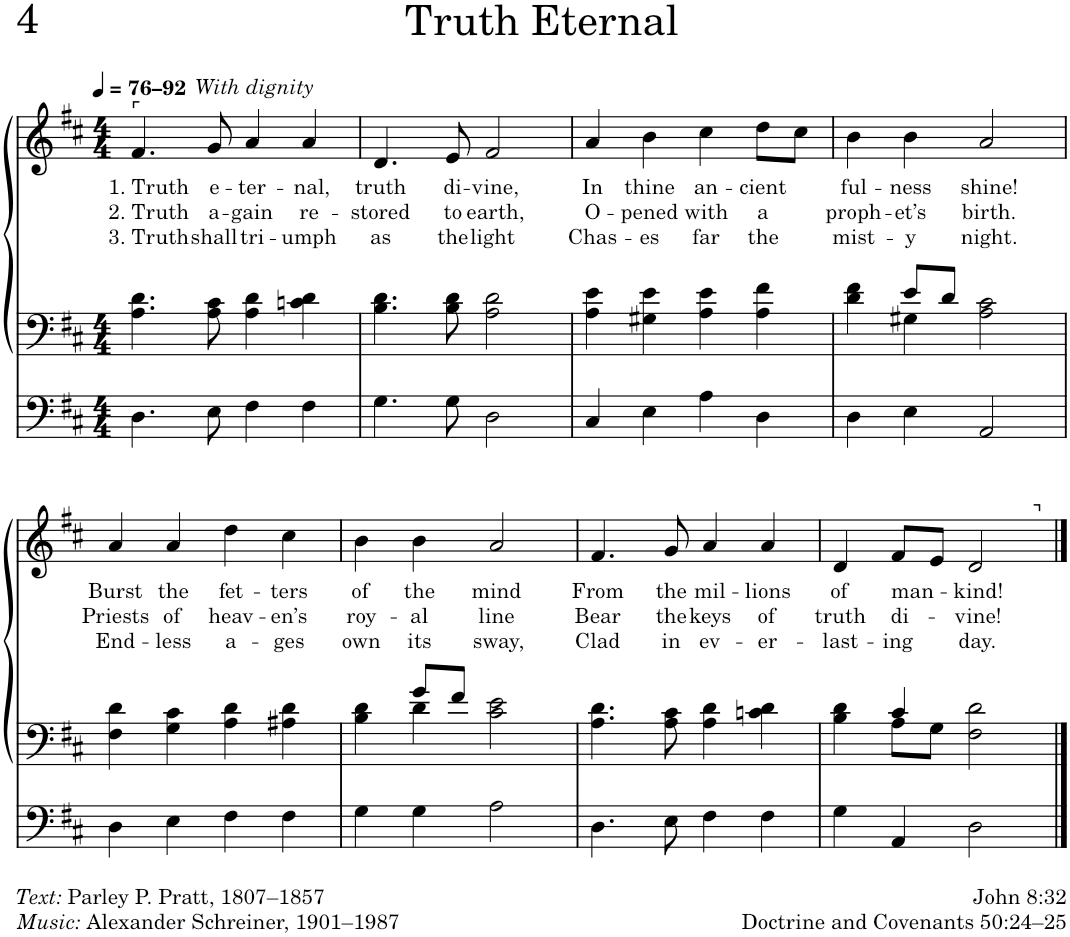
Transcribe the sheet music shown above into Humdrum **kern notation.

**kern	**kern	**kern	**text	**text	**text
*part1	*part1	*part1	*part1	*part1	*part1
*staff3	*staff2	*staff1	*staff1	*staff1	*staff1
*I"Organ	*	*	*	*	*
*I'Org.	*	*	*	*	*
*clefF4	*clefF4	*clefG2	*	*	*
*k[f#c#]	*k[f#c#]	*k[f#c#]	*	*	*
*M4/4	*M4/4	*M4/4	*	*	*
*MM76	*MM76	*MM76	*	*	*
=1	=1	=1	=1	=1	=1
!	!	!LO:TX:a:B:t=–92	!	!	!
!	!	!LO:TX:a:t=⌜	!	!	!
!	!	!	!LO:LY:b	!LO:LY:b	!LO:LY:b
4.D\	4.A\ 4.d\	4.f#/	1. Truth	2. Truth	3. Truth
!	!	!LO:TX:a:i:t=With dignity	!	!	!
!	!	!	!LO:LY:b	!LO:LY:b	!LO:LY:b
8E\	8A\ 8c#\	8g/	e-	a-	shall
!	!	!	!LO:LY:b	!LO:LY:b	!LO:LY:b
4F#\	4A\ 4d\	4a/	-ter-	-gain	tri-
!	!	!	!LO:LY:b	!LO:LY:b	!LO:LY:b
4F#\	4cn\ 4d\	4a/	-nal,	re-	-umph
=2	=2	=2	=2	=2	=2
!	!	!	!LO:LY:b	!LO:LY:b	!LO:LY:b
4.G\	4.B\ 4.d\	4.d/	truth	-stored	as
!	!	!	!LO:LY:b	!LO:LY:b	!LO:LY:b
8G\	8B\ 8d\	8e/	di-	to	the
!	!	!	!LO:LY:b	!LO:LY:b	!LO:LY:b
2D\	2A\ 2d\	2f#/	-vine,	earth,	light
=3	=3	=3	=3	=3	=3
!	!	!	!LO:LY:b	!LO:LY:b	!LO:LY:b
4C#/	4A\ 4e\	4a/	In	O-	Chas-
!	!	!	!LO:LY:b	!LO:LY:b	!LO:LY:b
4E\	4G#X\ 4e\	4b\	thine	-pened	-es
!	!	!	!LO:LY:b	!LO:LY:b	!LO:LY:b
4A\	4A\ 4e\	4cc#\	an-	with	far
!	!	!	!LO:LY:b	!LO:LY:b	!LO:LY:b
4D\	4A\ 4f#\	8dd\L	-cient	a	the
.	.	8cc#\J	.	.	.
=4	=4	=4	=4	=4	=4
*	*^	*	*	*	*
!	!	!	!	!LO:LY:b	!LO:LY:b	!LO:LY:b
4D\	4d\ 4f#\	4ryy	4b\	ful-	proph-	mist-
!	!	!	!	!LO:LY:b	!LO:LY:b	!LO:LY:b
4E\	8e/L	4G#X\	4b\	-ness	-et’s	-y
.	8d/J	.	.	.	.	.
!	!	!	!	!LO:LY:b	!LO:LY:b	!LO:LY:b
2AA/	2A\ 2c#\	2ryy	2a/	shine!	birth.	night.
!!LO:LB:g=z
=5	=5	=5	=5	=5	=5	=5
!	!	!	!	!LO:LY:b	!LO:LY:b	!LO:LY:b
*	*v	*v	*	*	*	*
4D\	4F#\ 4d\	4a/	Burst	Priests	End-
!	!	!	!LO:LY:b	!LO:LY:b	!LO:LY:b
4E\	4G\ 4c#\	4a/	the	of	-less
!	!	!	!LO:LY:b	!LO:LY:b	!LO:LY:b
4F#\	4A\ 4d\	4dd\	fet-	heav-	a-
!	!	!	!LO:LY:b	!LO:LY:b	!LO:LY:b
4F#\	4A#X\ 4d\	4cc#\	-ters	-en’s	-ges
=6	=6	=6	=6	=6	=6
*	*^	*	*	*	*
!	!	!	!	!LO:LY:b	!LO:LY:b	!LO:LY:b
4G\	4B\ 4d\	4ryy	4b\	of	roy-	own
!	!	!	!	!LO:LY:b	!LO:LY:b	!LO:LY:b
4G\	8g/L	4d\	4b\	the	-al	its
.	8f#/J	.	.	.	.	.
!	!	!	!	!LO:LY:b	!LO:LY:b	!LO:LY:b
2A\	2c#\ 2e\	2ryy	2a/	mind	line	sway,
=7	=7	=7	=7	=7	=7	=7
!	!	!	!	!LO:LY:b	!LO:LY:b	!LO:LY:b
*	*v	*v	*	*	*	*
4.D\	4.A\ 4.d\	4.f#/	From	Bear	Clad
!	!	!	!LO:LY:b	!LO:LY:b	!LO:LY:b
8E\	8A\ 8c#\	8g/	the	the	in
!	!	!	!LO:LY:b	!LO:LY:b	!LO:LY:b
4F#\	4A\ 4d\	4a/	mil-	keys	ev-
!	!	!	!LO:LY:b	!LO:LY:b	!LO:LY:b
4F#\	4cn\ 4d\	4a/	-lions	of	-er-
=8	=8	=8	=8	=8	=8
*	*^	*	*	*	*
!	!	!	!	!LO:LY:b	!LO:LY:b	!LO:LY:b
*	*	*	*^	*	*	*
4G\	4B\ 4d\	4ryy	4d/	2..ryy	of	truth	-last-
!	!	!	!	!	!LO:LY:b	!LO:LY:b	!LO:LY:b
4AA/	4c#/	8A\L	8f#/L	.	man-	di-	-ing
.	.	8G\J	8e/J	.	.	.	.
!	!	!	!	!	!LO:LY:b	!LO:LY:b	!LO:LY:b
2D\	2F#\ 2d\	2ryy	2d/	.	-kind!	-vine!	day.
!	!	!	!	!LO:TX:a:t=⌝	!	!	!
.	.	.	.	8ryy	.	.	.
*	*v	*v	*	*	*	*	*
*	*	*v	*v	*	*	*
==	==	==	==	==	==
*-	*-	*-	*-	*-	*-
